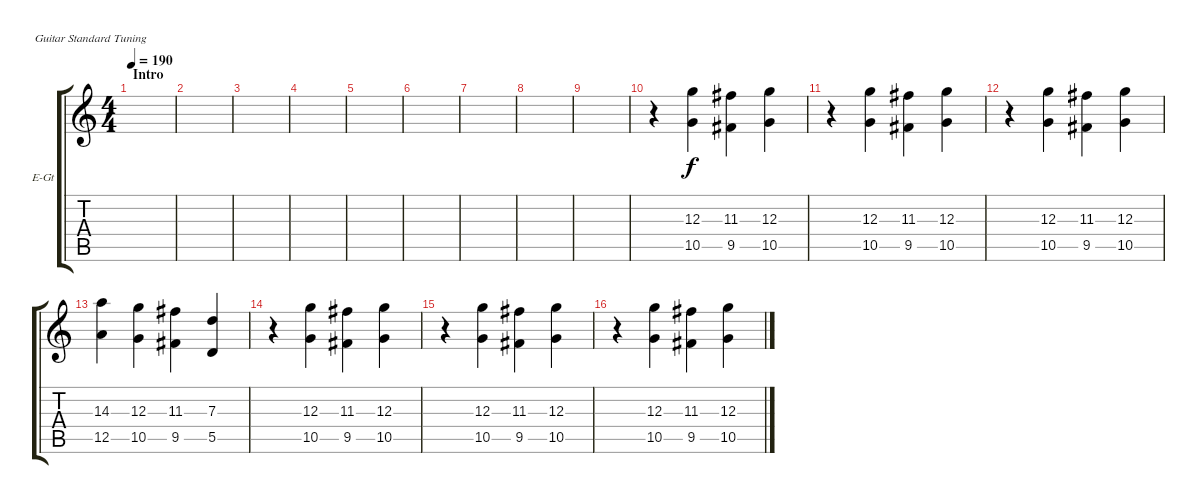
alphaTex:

\defaultSystemsLayout 4
\bracketExtendMode groupsimilarinstruments
\firstSystemTrackNameOrientation horizontal
\otherSystemsTrackNameOrientation horizontal
\track ("Lead Guitar" "E-Gt") {instrument overdrivenguitar}
\staff {score tabs}
\tuning (E4 B3 G3 D3 A2 E2)
\ts (4 4)
\section ("" "Intro")
\tempo 190
\clef g2
\ks c
|
|
|
|
|
|
|
|
|
r.4 (10.5 12.3).4 (9.5 11.3).4 (10.5 12.3).4 |
r.4 (10.5 12.3).4 (9.5 11.3).4 (10.5 12.3).4 |
r.4 (10.5 12.3).4 (9.5 11.3).4 (10.5 12.3).4 |
(12.5 14.3).4 (10.5 12.3).4 (9.5 11.3).4 (5.5 7.3).4 |
r.4 (10.5 12.3).4 (9.5 11.3).4 (10.5 12.3).4 |
r.4 (10.5 12.3).4 (9.5 11.3).4 (10.5 12.3).4 |
r.4 (10.5 12.3).4 (9.5 11.3).4 (10.5 12.3).4
